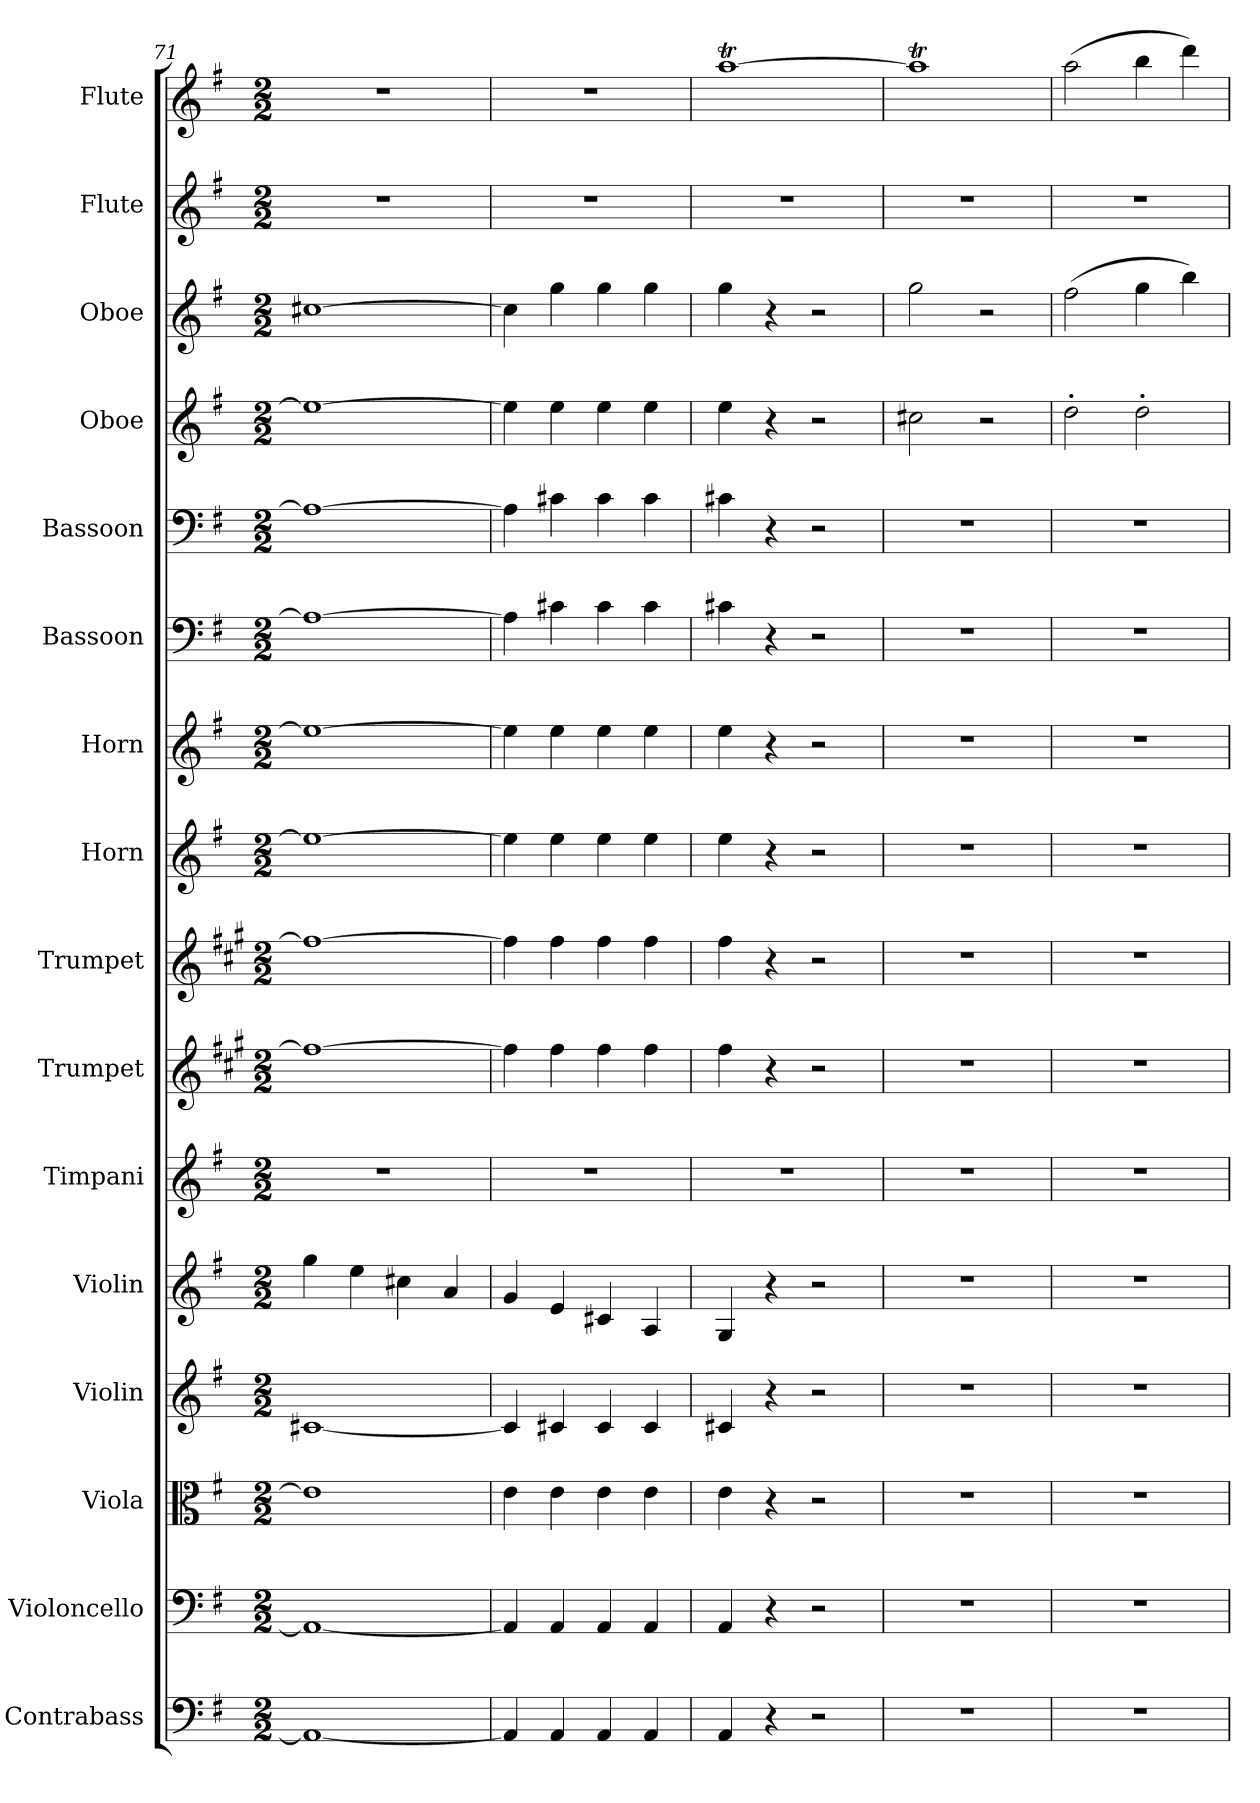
**kern	**kern	**kern	**kern	**kern	**kern	**kern	**kern	**kern	**kern	**kern	**kern	**kern	**kern	**kern	**kern
*part16	*part15	*part14	*part13	*part12	*part11	*part10	*part9	*part8	*part7	*part6	*part5	*part4	*part3	*part2	*part1
*staff16	*staff15	*staff14	*staff13	*staff12	*staff11	*staff10	*staff9	*staff8	*staff7	*staff6	*staff5	*staff4	*staff3	*staff2	*staff1
*I"Contrabass	*I"Violoncello	*I"Viola	*I"Violin	*I"Violin	*I"Timpani	*I"Trumpet	*I"Trumpet	*I"Horn	*I"Horn	*I"Bassoon	*I"Bassoon	*I"Oboe	*I"Oboe	*I"Flute	*I"Flute
*I'Cb	*I'Vc	*I'Vla	*I'Vln	*I'Vln	*I'Timp	*I'Tpt	*I'Tpt	*I'Hn	*I'Hn	*I'Bsn	*I'Bsn	*I'Ob	*I'Ob	*I'Fl	*I'Fl
*clefF4	*clefF4	*clefC3	*clefG2	*clefG2	*clefG2	*clefG2	*clefG2	*clefG2	*clefG2	*clefF4	*clefF4	*clefG2	*clefG2	*clefG2	*clefG2
*ITrd7c12	*	*	*	*	*	*ITrd1c2	*ITrd1c2	*ITrd4c7	*ITrd4c7	*	*	*	*	*	*
*k[f#]	*k[f#]	*k[f#]	*k[f#]	*k[f#]	*k[f#]	*k[f#]	*k[f#]	*k[]	*k[]	*k[f#]	*k[f#]	*k[f#]	*k[f#]	*k[f#]	*k[f#]
*M2/2	*M2/2	*M2/2	*M2/2	*M2/2	*M2/2	*M2/2	*M2/2	*M2/2	*M2/2	*M2/2	*M2/2	*M2/2	*M2/2	*M2/2	*M2/2
=71	=71	=71	=71	=71	=71	=71	=71	=71	=71	=71	=71	=71	=71	=71	=71
1AAA_	1AA_	1e]	[1c#X	4gg\	1r	1ee_	1ee_	1a_	1a_	1A_	1A_	1ee_	[1cc#X	1r	1r
.	.	.	.	4ee\	.	.	.	.	.	.	.	.	.	.	.
.	.	.	.	4cc#X\	.	.	.	.	.	.	.	.	.	.	.
.	.	.	.	4a/	.	.	.	.	.	.	.	.	.	.	.
=72	=72	=72	=72	=72	=72	=72	=72	=72	=72	=72	=72	=72	=72	=72	=72
4AAA/]	4AA/]	4e\	4c#/]	4g/	1r	4ee\]	4ee\]	4a\]	4a\]	4A\]	4A\]	4ee\]	4cc#\]	1r	1r
4AAA/	4AA/	4e\	4c#X/	4e/	.	4ee\	4ee\	4a\	4a\	4c#X\	4c#X\	4ee\	4gg\	.	.
4AAA/	4AA/	4e\	4c#/	4c#X/	.	4ee\	4ee\	4a\	4a\	4c#\	4c#\	4ee\	4gg\	.	.
4AAA/	4AA/	4e\	4c#/	4A/	.	4ee\	4ee\	4a\	4a\	4c#\	4c#\	4ee\	4gg\	.	.
=73	=73	=73	=73	=73	=73	=73	=73	=73	=73	=73	=73	=73	=73	=73	=73
4AAA/	4AA/	4e\	4c#X/	4G/	1r	4ee\	4ee\	4a\	4a\	4c#X\	4c#X\	4ee\	4gg\	1r	[1aaT
4r	4r	4r	4r	4r	.	4r	4r	4r	4r	4r	4r	4r	4r	.	.
2r	2r	2r	2r	2r	.	2r	2r	2r	2r	2r	2r	2r	2r	.	.
=74	=74	=74	=74	=74	=74	=74	=74	=74	=74	=74	=74	=74	=74	=74	=74
1r	1r	1r	1r	1r	1r	1r	1r	1r	1r	1r	1r	2cc#X\	2gg\	1r	1aaT]
.	.	.	.	.	.	.	.	.	.	.	.	2r	2r	.	.
=75	=75	=75	=75	=75	=75	=75	=75	=75	=75	=75	=75	=75	=75	=75	=75
1r	1r	1r	1r	1r	1r	1r	1r	1r	1r	1r	1r	2dd'\	(>2ff#\	1r	(>2aa\
.	.	.	.	.	.	.	.	.	.	.	.	2dd'\	4gg\	.	4bb\
.	.	.	.	.	.	.	.	.	.	.	.	.	4bb\)	.	4ddd\)
=	=	=	=	=	=	=	=	=	=	=	=	=	=	=	=
*-	*-	*-	*-	*-	*-	*-	*-	*-	*-	*-	*-	*-	*-	*-	*-
